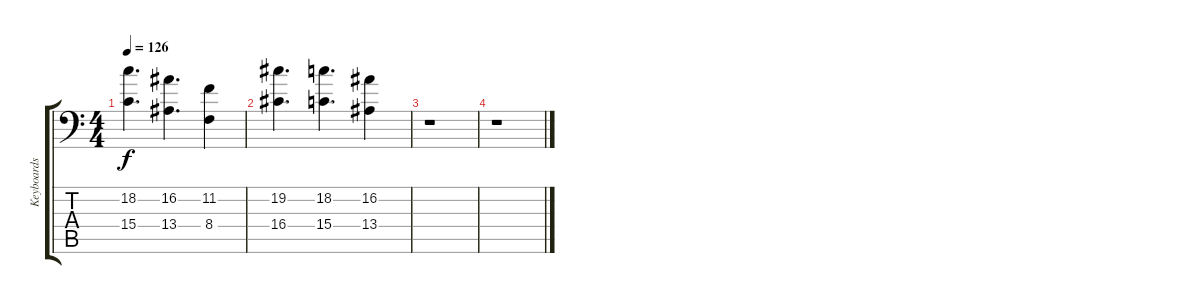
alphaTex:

\track ("Keyboards" "Keyboards") {instrument pad3polysynth}
\staff {score tabs}
\tuning (B3 Gb3 D3 A2 E2 A1) {hide}
\ts (4 4)
\tempo 126
\clef f4
\ks c
(18.2 15.4).4{d dy f} (16.2 13.4).4{d} (11.2 8.4).4 |
(19.2 16.4).4{d} (18.2 15.4).4{d} (16.2 13.4).4 |
r.1 |
r.1
